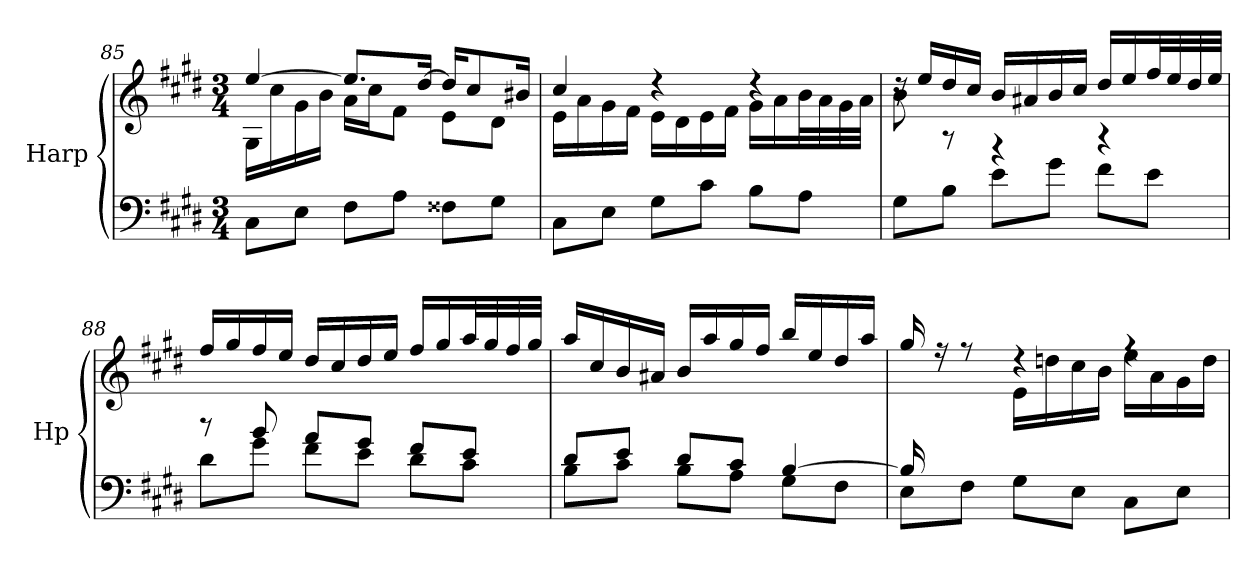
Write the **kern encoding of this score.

**kern	**kern
*part1	*part1
*staff2	*staff1
*I"Harp	*
*I'Hp	*
!!LO:LB:g=z
*clefF4	*clefG2
*k[f#c#g#d#]	*k[f#c#g#d#]
*M3/4	*M3/4
=85	=85
*	*^
8C#\L	[4ee/	16G#\LL
.	.	16cc#\
8E\J	.	16g#\
.	.	16b\JJ
8F#\L	8.ee/L]	16a\LL
.	.	16cc#\J
8A\J	.	8f#\J
.	[16dd#/Jk	.
8F##X\L	16dd#/KL]	8e\L
.	8cc#/	.
8G#\J	.	8d#\J
.	16b#X/Jk	.
=86	=86	=86
8C#\L	4cc#/	16e\LL
.	.	16a\
8E\J	.	16g#\
.	.	16f#\JJ
8G#\L	4rdd	16e\LL
.	.	16d#\
8c#\J	.	16e\
.	.	16f#\JJ
8B\L	4rdd	16g#\LL
.	.	16a\
8A\J	.	32b\L
.	.	32a\
.	.	32g#\
.	.	32a\JJJ
=87	=87	=87
8G#\L	16rdd	8b\
.	16ee/LL	.
8B\J	16dd#/	8rA
.	16cc#/JJ	.
8e\L	16b/LL	4rF
.	16a#X/	.
8g#\J	16b/	.
.	16cc#/JJ	.
8f#\L	16dd#/LL	4rA
.	16ee/	.
8e\J	32ff#/L	.
.	32ee/	.
.	32dd#/	.
.	32ee/JJJ	.
!!LO:PB:g=z	!!
=88	=88	=88
*^	*	*
8ryy	8d#\L	16ff#/LL	8rF
.	.	16gg#/	.
8b/	8g#\J	16ff#/	2ryy
.	.	16ee/JJ	.
8a/L	8f#\L	16dd#/LL	.
.	.	16cc#/	.
8g#/J	8e\J	16dd#/	.
.	.	16ee/JJ	.
8f#/L	8d#\L	16ff#/LL	.
.	.	16gg#/	.
8e/J	8c#\J	32aa/L	8ryy
.	.	32gg#/	.
.	.	32ff#/	.
.	.	32gg#/JJJ	.
*	*	*v	*v
=89	=89	=89
8d#/L	8B\L	16aa/LL
.	.	16cc#/
8e/J	8c#\J	16b/
.	.	16a#X/JJ
8d#/L	8B\L	16b/LL
.	.	16aa/
8c#/J	8A\J	16gg#/
.	.	16ff#/JJ
[4B/	8G#\L	16bb/LL
.	.	16ee/
.	8F#\J	16dd#/
.	.	16aa/JJ
=90	=90	=90
*	*	*^
16B/LL]	8E\L	16gg#/	16ryy
2ryy	.	16rff	16f#\
.	8F#\J	8rff	16e\
.	.	.	16d#\JJ
.	8G#\L	4rdd	16e\LL
.	.	.	16ddn\
.	8E\J	.	16cc#\
.	.	.	16b\JJ
.	8C#\L	4rff	16ee\LL
8.ryy	.	.	16a\
.	8E\J	.	16g#\
.	.	.	16dd\JJ
*v	*v	*	*
*	*v	*v
=	=
*-	*-
